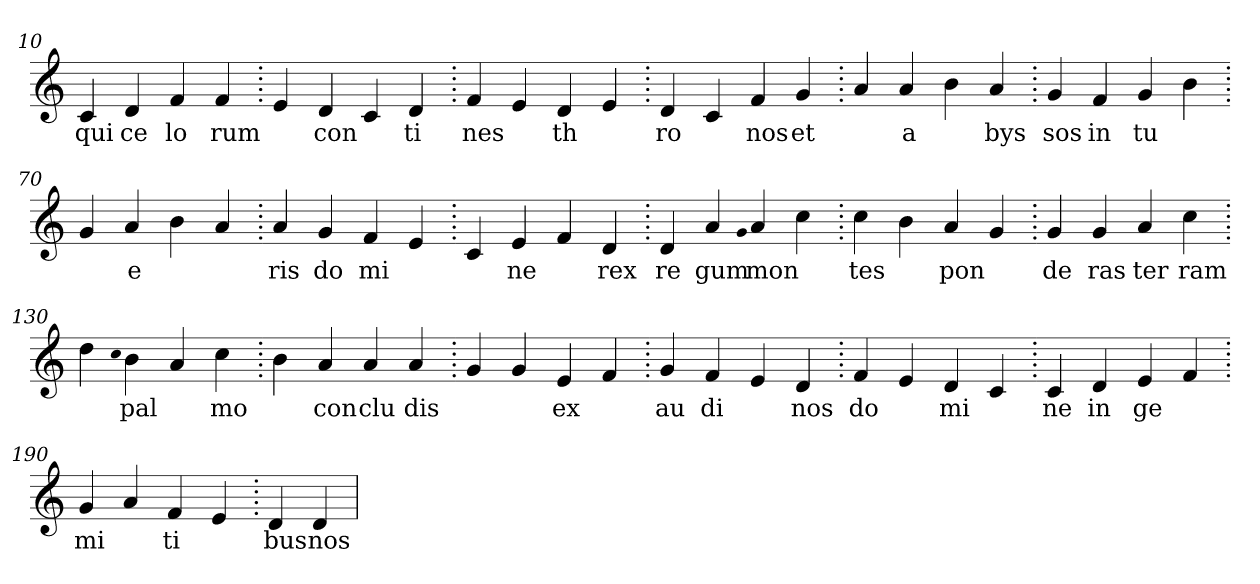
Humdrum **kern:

**kern	**text
*part1	*part1
*staff1	*staff1
*clefG2	*
=10.	=10.
4c	qui
4d	ce
4f	lo
4f	rum
=20.	=20.
4e	.
4d	con
4c	.
4d	ti
=30.	=30.
4f	nes
4e	.
4d	th
4e	.
=40.	=40.
4d	ro
4c	.
4f	nos
4g	et
=50.	=50.
4a	.
4a	a
4b	.
4a	bys
=60.	=60.
4g	sos
4f	in
4g	tu
4b	.
=70.	=70.
4g	.
4a	e
4b	.
4a	.
=80.	=80.
4a	ris
4g	do
4f	mi
4e	.
=90.	=90.
4c	.
4e	ne
4f	.
4d	rex
=100.	=100.
4d	re
4a	gum
qqg	.
4a	mon
4cc	.
=110.	=110.
4cc	tes
4b	.
4a	pon
4g	.
=120.	=120.
4g	de
4g	ras
4a	ter
4cc	ram
=130.	=130.
4dd	.
qqcc	.
4b	pal
4a	.
4cc	mo
=140.	=140.
4b	.
4a	con
4a	clu
4a	dis
=150.	=150.
4g	.
4g	.
4e	ex
4f	.
=160.	=160.
4g	au
4f	di
4e	.
4d	nos
=170.	=170.
4f	do
4e	.
4d	mi
4c	.
=180.	=180.
4c	ne
4d	in
4e	ge
4f	.
=190.	=190.
4g	mi
4a	.
4f	ti
4e	.
=200.	=200.
4d	bus
4d	nos
=	=
*-	*-
